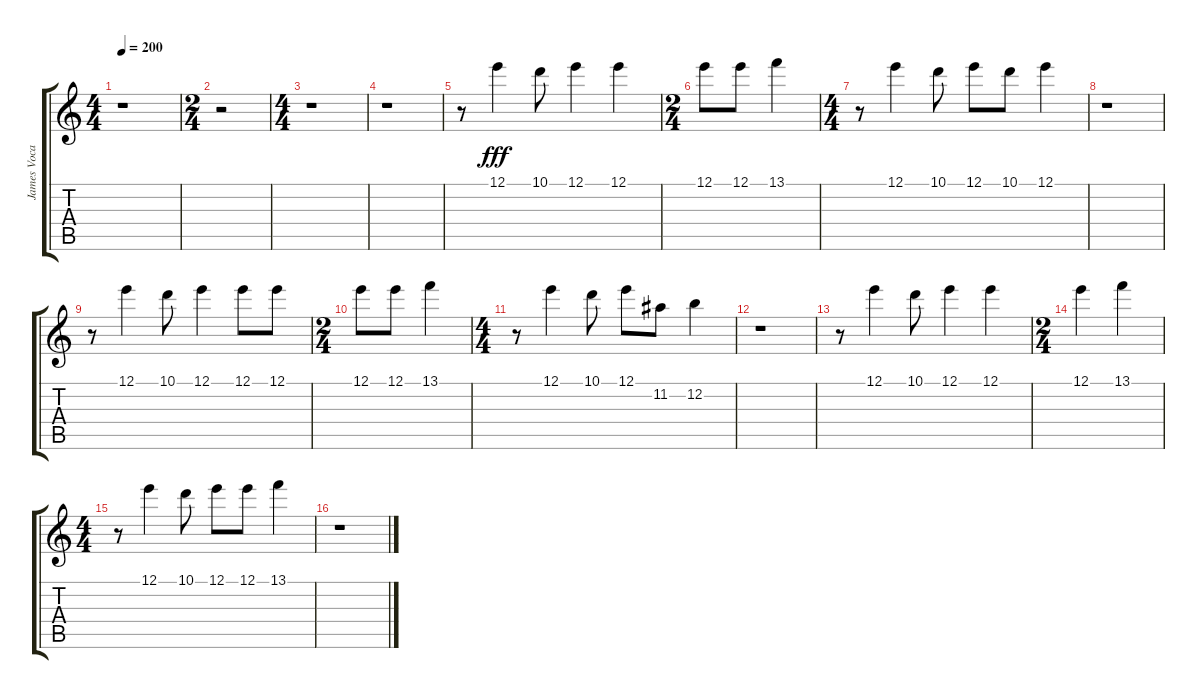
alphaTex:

\track ("James Vocals" "James Voca") {instrument sopranosax}
\staff {score tabs}
\tuning (E5 B4 G4 D4 A3 E3) {hide}
\ts (4 4)
\tempo 200
\clef g2
\ks c
r.1{dy f} |
\ts (2 4)
r.2 |
\ts (4 4)
r.1 |
r.1 |
r.8 12.1.4{dy fff} 10.1.8 12.1.4 12.1.4 |
\ts (2 4)
12.1.8 12.1.8 13.1.4 |
\ts (4 4)
r.8 12.1.4 10.1.8 12.1.8 10.1.8 12.1.4 |
r.1 |
r.8 12.1.4 10.1.8 12.1.4 12.1.8 12.1.8 |
\ts (2 4)
12.1.8 12.1.8 13.1.4 |
\ts (4 4)
r.8 12.1.4 10.1.8 12.1.8 11.2.8 12.2.4 |
r.1 |
r.8 12.1.4 10.1.8 12.1.4 12.1.4 |
\ts (2 4)
12.1.4 13.1.4 |
\ts (4 4)
r.8 12.1.4 10.1.8 12.1.8 12.1.8 13.1.4 |
r.1
